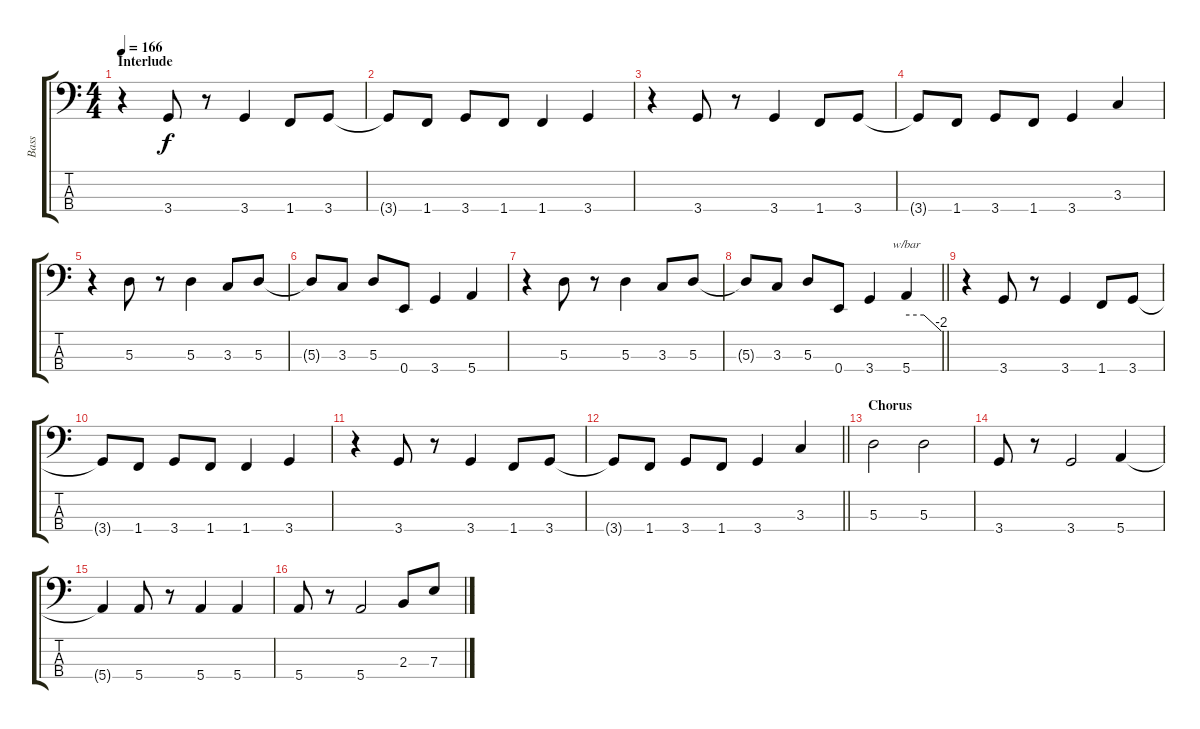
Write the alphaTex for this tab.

\track ("Bass" "Bass") {instrument electricbassfinger}
\staff {score tabs}
\tuning (G2 D2 A1 E1) {hide}
\ts (4 4)
\section ("" "Interlude")
\tempo 166
\clef f4
\ks c
r.4{dy f} 3.4.8 r.8 3.4.4 1.4.8 3.4.8 |
3.4{t}.8 1.4.8 3.4.8 1.4.8 1.4.4 3.4.4 |
r.4 3.4.8 r.8 3.4.4 1.4.8 3.4.8 |
3.4{t}.8 1.4.8 3.4.8 1.4.8 3.4.4 3.3.4 |
r.4 5.3.8 r.8 5.3.4 3.3.8 5.3.8 |
5.3{t}.8 3.3.8 5.3.8 0.4.8 3.4.4 5.4.4 |
r.4 5.3.8 r.8 5.3.4 3.3.8 5.3.8 |
\barLineRight lightlight
5.3{t}.8 3.3.8 5.3.8 0.4.8 3.4.4 5.4.4{tbe (custom default 0 0 30 0 60 -8)} |
r.4 3.4.8 r.8 3.4.4 1.4.8 3.4.8 |
3.4{t}.8 1.4.8 3.4.8 1.4.8 1.4.4 3.4.4 |
r.4 3.4.8 r.8 3.4.4 1.4.8 3.4.8 |
\barLineRight lightlight
3.4{t}.8 1.4.8 3.4.8 1.4.8 3.4.4 3.3.4 |
\section ("" "Chorus")
5.3.2 5.3.2 |
3.4.8 r.8 3.4.2 5.4.4 |
5.4{t}.4 5.4.8 r.8 5.4.4 5.4.4 |
5.4.8 r.8 5.4.2 2.3.8 7.3.8
